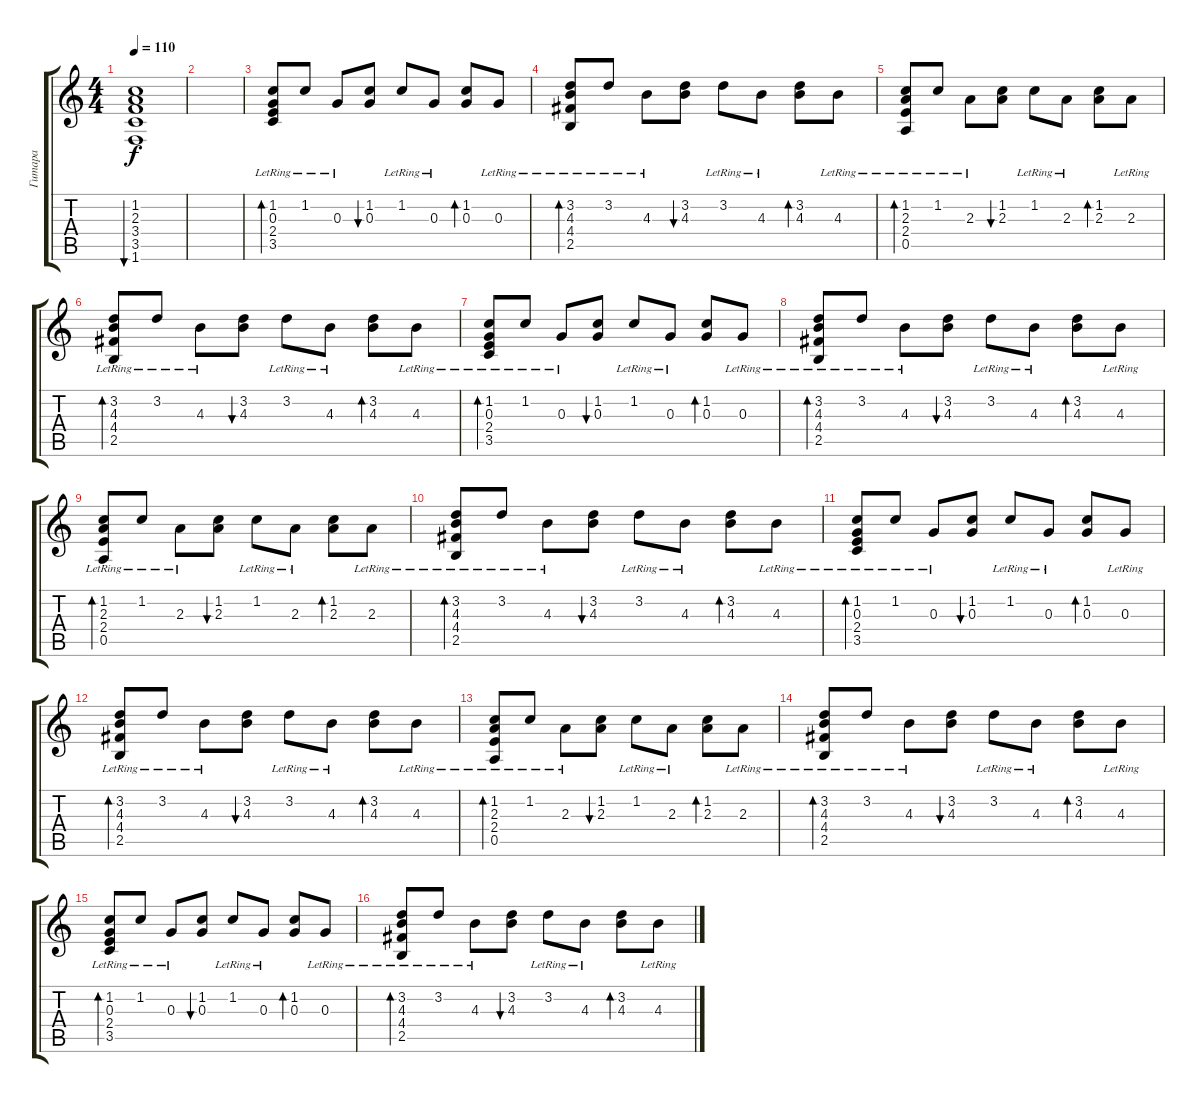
\track ("Гитара" "Гитара") {instrument electricguitarclean}
\staff {score tabs}
\tuning (E4 B3 G3 D3 A2 E2) {hide}
\ts (4 4)
\tempo 110
\clef g2
\ks c
(1.2 2.3 3.4 3.5 1.6).1{bu 240 dy f} |
|
(1.2{lr} 0.3{lr} 2.4{lr} 3.5{lr}).8{bd 60} 1.2{lr}.8 0.3{lr}.8 (1.2 0.3).8{bu 240} 1.2{lr}.8 0.3{lr}.8 (1.2 0.3).8{bd 240} 0.3{lr}.8 |
(3.2{lr} 4.3{lr} 4.4{lr} 2.5{lr}).8{bd 60} 3.2{lr}.8 4.3{lr}.8 (3.2 4.3).8{bu 240} 3.2{lr}.8 4.3{lr}.8 (3.2 4.3).8{bd 240} 4.3{lr}.8 |
(1.2{lr} 2.3{lr} 2.4{lr} 0.5{lr}).8{bd 60} 1.2{lr}.8 2.3{lr}.8 (1.2 2.3).8{bu 240} 1.2{lr}.8 2.3{lr}.8 (1.2 2.3).8{bd 240} 2.3{lr}.8 |
(3.2{lr} 4.3{lr} 4.4{lr} 2.5{lr}).8{bd 60} 3.2{lr}.8 4.3{lr}.8 (3.2 4.3).8{bu 240} 3.2{lr}.8 4.3{lr}.8 (3.2 4.3).8{bd 240} 4.3{lr}.8 |
(1.2{lr} 0.3{lr} 2.4{lr} 3.5{lr}).8{bd 60} 1.2{lr}.8 0.3{lr}.8 (1.2 0.3).8{bu 240} 1.2{lr}.8 0.3{lr}.8 (1.2 0.3).8{bd 240} 0.3{lr}.8 |
(3.2{lr} 4.3{lr} 4.4{lr} 2.5{lr}).8{bd 60} 3.2{lr}.8 4.3{lr}.8 (3.2 4.3).8{bu 240} 3.2{lr}.8 4.3{lr}.8 (3.2 4.3).8{bd 240} 4.3{lr}.8 |
(1.2{lr} 2.3{lr} 2.4{lr} 0.5{lr}).8{bd 60} 1.2{lr}.8 2.3{lr}.8 (1.2 2.3).8{bu 240} 1.2{lr}.8 2.3{lr}.8 (1.2 2.3).8{bd 240} 2.3{lr}.8 |
(3.2{lr} 4.3{lr} 4.4{lr} 2.5{lr}).8{bd 60} 3.2{lr}.8 4.3{lr}.8 (3.2 4.3).8{bu 240} 3.2{lr}.8 4.3{lr}.8 (3.2 4.3).8{bd 240} 4.3{lr}.8 |
(1.2{lr} 0.3{lr} 2.4{lr} 3.5{lr}).8{bd 60} 1.2{lr}.8 0.3{lr}.8 (1.2 0.3).8{bu 240} 1.2{lr}.8 0.3{lr}.8 (1.2 0.3).8{bd 240} 0.3{lr}.8 |
(3.2{lr} 4.3{lr} 4.4{lr} 2.5{lr}).8{bd 60} 3.2{lr}.8 4.3{lr}.8 (3.2 4.3).8{bu 240} 3.2{lr}.8 4.3{lr}.8 (3.2 4.3).8{bd 240} 4.3{lr}.8 |
(1.2{lr} 2.3{lr} 2.4{lr} 0.5{lr}).8{bd 60} 1.2{lr}.8 2.3{lr}.8 (1.2 2.3).8{bu 240} 1.2{lr}.8 2.3{lr}.8 (1.2 2.3).8{bd 240} 2.3{lr}.8 |
(3.2{lr} 4.3{lr} 4.4{lr} 2.5{lr}).8{bd 60} 3.2{lr}.8 4.3{lr}.8 (3.2 4.3).8{bu 240} 3.2{lr}.8 4.3{lr}.8 (3.2 4.3).8{bd 240} 4.3{lr}.8 |
(1.2{lr} 0.3{lr} 2.4{lr} 3.5{lr}).8{bd 60} 1.2{lr}.8 0.3{lr}.8 (1.2 0.3).8{bu 240} 1.2{lr}.8 0.3{lr}.8 (1.2 0.3).8{bd 240} 0.3{lr}.8 |
(3.2{lr} 4.3{lr} 4.4{lr} 2.5{lr}).8{bd 60} 3.2{lr}.8 4.3{lr}.8 (3.2 4.3).8{bu 240} 3.2{lr}.8 4.3{lr}.8 (3.2 4.3).8{bd 240} 4.3{lr}.8
